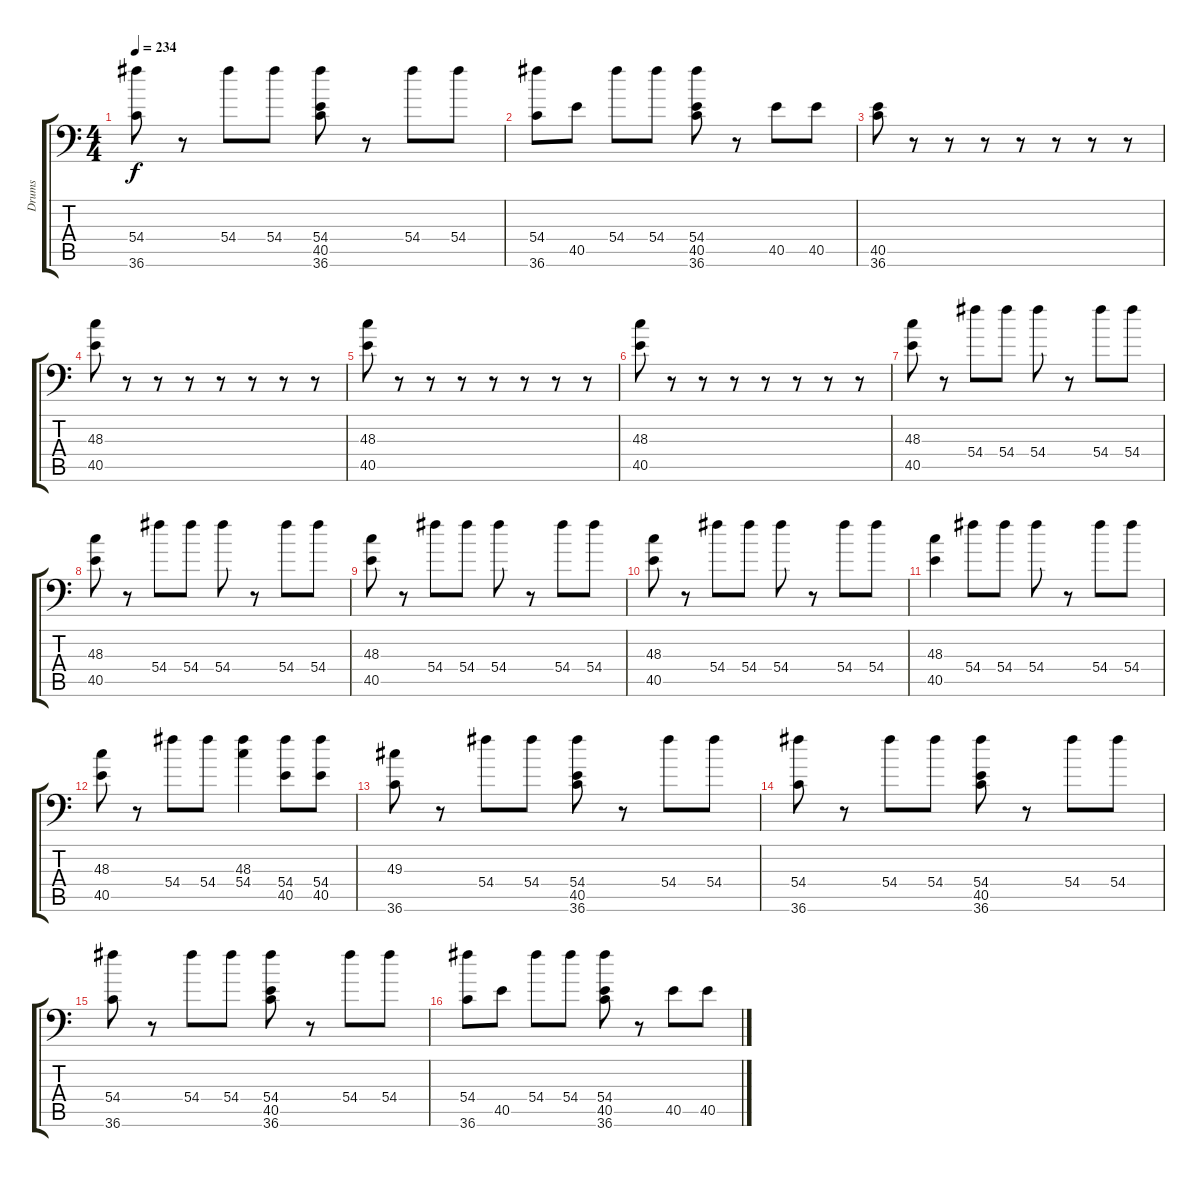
\track ("Drums" "Drums") {instrument acousticgrandpiano}
\staff {score tabs}
\tuning (C-1 C-1 C-1 C-1 C-1 C-1) {hide}
\ts (4 4)
\tempo 234
\clef f4
\ks c
(54.4 36.6).8{dy f} r.8 54.4.8 54.4.8 (54.4 40.5 36.6).8 r.8 54.4.8 54.4.8 |
(54.4 36.6).8 40.5.8 54.4.8 54.4.8 (54.4 40.5 36.6).8 r.8 40.5.8 40.5.8 |
(40.5 36.6).8 r.8 r.8 r.8 r.8 r.8 r.8 r.8 |
(48.3 40.5).8 r.8 r.8 r.8 r.8 r.8 r.8 r.8 |
(48.3 40.5).8 r.8 r.8 r.8 r.8 r.8 r.8 r.8 |
(48.3 40.5).8 r.8 r.8 r.8 r.8 r.8 r.8 r.8 |
(48.3 40.5).8 r.8 54.4.8 54.4.8 54.4.8 r.8 54.4.8 54.4.8 |
(48.3 40.5).8 r.8 54.4.8 54.4.8 54.4.8 r.8 54.4.8 54.4.8 |
(48.3 40.5).8 r.8 54.4.8 54.4.8 54.4.8 r.8 54.4.8 54.4.8 |
(48.3 40.5).8 r.8 54.4.8 54.4.8 54.4.8 r.8 54.4.8 54.4.8 |
(48.3 40.5).4 54.4.8 54.4.8 54.4.8 r.8 54.4.8 54.4.8 |
(48.3 40.5).8 r.8 54.4.8 54.4.8 (48.3 54.4).4 (54.4 40.5).8 (54.4 40.5).8 |
(49.3 36.6).8 r.8 54.4.8 54.4.8 (54.4 40.5 36.6).8 r.8 54.4.8 54.4.8 |
(54.4 36.6).8 r.8 54.4.8 54.4.8 (54.4 40.5 36.6).8 r.8 54.4.8 54.4.8 |
(54.4 36.6).8 r.8 54.4.8 54.4.8 (54.4 40.5 36.6).8 r.8 54.4.8 54.4.8 |
(54.4 36.6).8 40.5.8 54.4.8 54.4.8 (54.4 40.5 36.6).8 r.8 40.5.8 40.5.8
